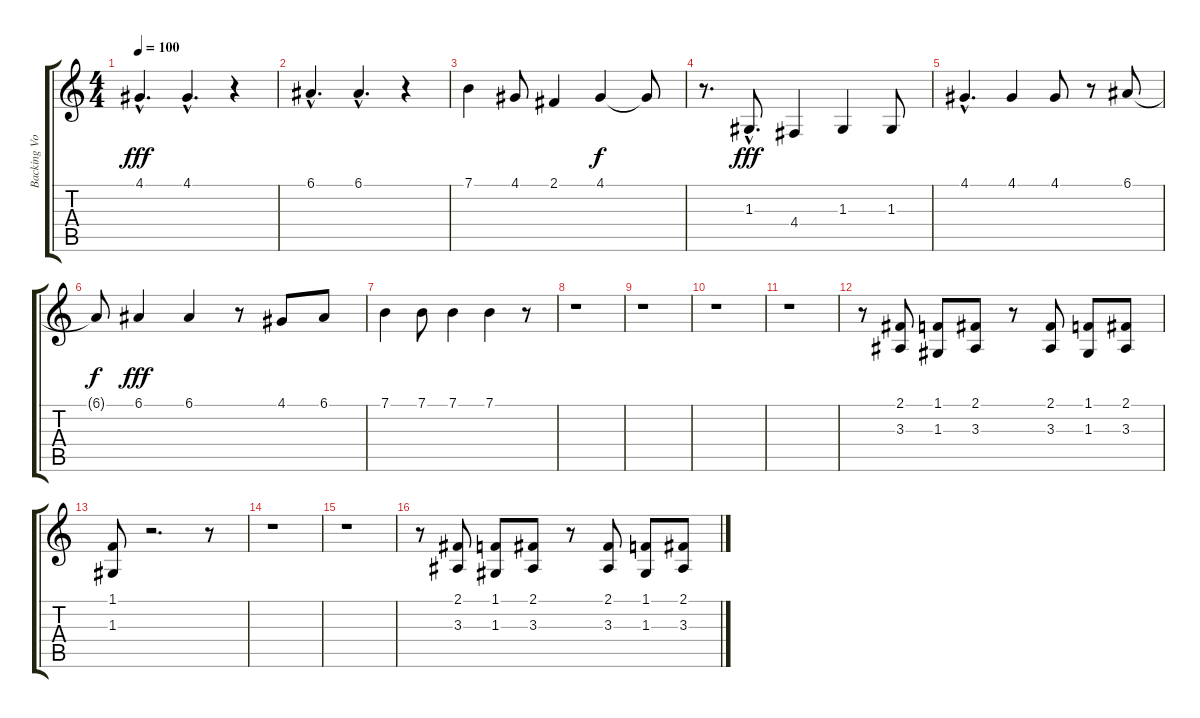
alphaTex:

\track ("Backing Vocals" "Backing Vo") {instrument brightacousticpiano}
\staff {score tabs}
\tuning (E4 B3 G3 D3 A2 E2) {hide}
\ts (4 4)
\tempo 100
\clef g2
\ks c
4.1{hac}.4{d dy fff} 4.1{hac}.4{d} r.4 |
6.1{hac}.4{d} 6.1{hac}.4{d} r.4 |
7.1.4 4.1.8 2.1.4 4.1.4{dy f} 4.1{t}.8 |
r.8{d} 1.3{hac}.8{d dy fff} 4.4.4 1.3.4 1.3.8 |
4.1{hac}.4{d} 4.1.4 4.1.8 r.8 6.1.8 |
6.1{t}.8{dy f} 6.1.4{dy fff} 6.1.4 r.8 4.1.8 6.1.8 |
7.1.4 7.1.8 7.1.4 7.1.4 r.8 |
r.1 |
r.1 |
r.1 |
r.1 |
r.8 (2.1 3.3).8 (1.1 1.3).8 (2.1 3.3).8 r.8 (2.1 3.3).8 (1.1 1.3).8 (2.1 3.3).8 |
(1.1 1.3).8 r.2{d} r.8 |
r.1 |
r.1 |
r.8 (2.1 3.3).8 (1.1 1.3).8 (2.1 3.3).8 r.8 (2.1 3.3).8 (1.1 1.3).8 (2.1 3.3).8
